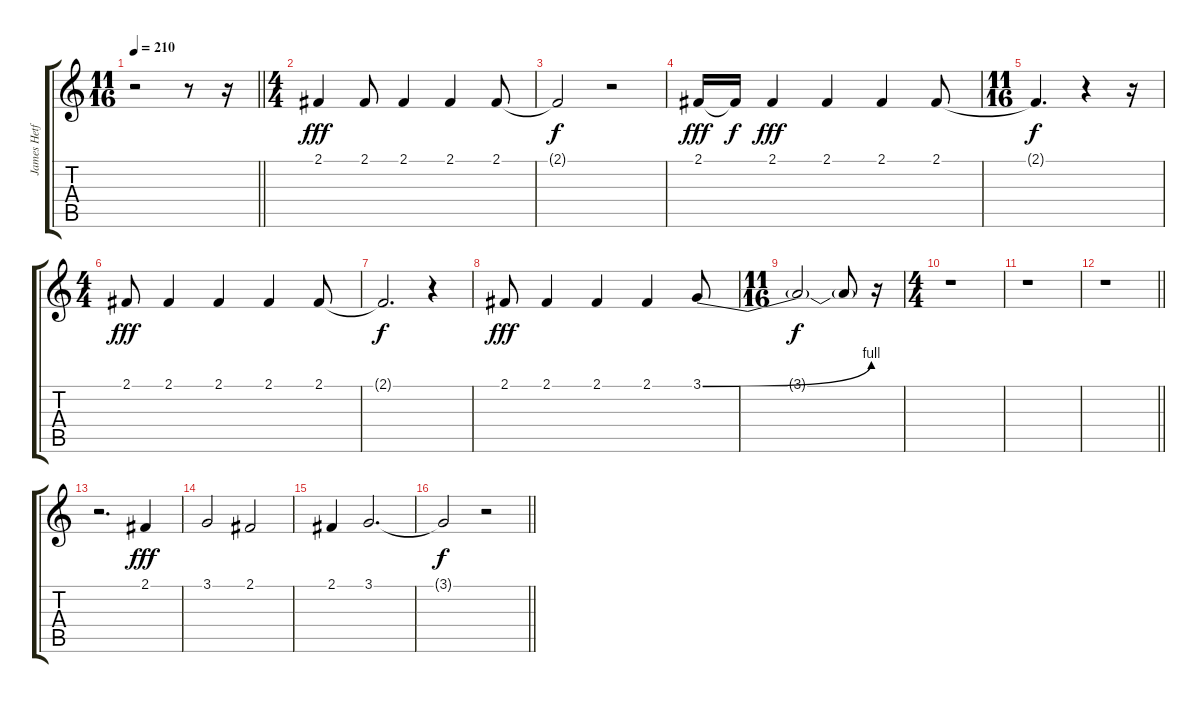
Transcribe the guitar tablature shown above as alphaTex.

\track ("James Hetfield Voice" "James Hetf") {instrument lead6voice}
\staff {score tabs}
\tuning (E4 B3 G3 D3 A2 E2) {hide}
\ts (11 16)
\tempo 210
\clef g2
\barLineRight lightlight
\ks c
r.2{dy fff} r.8 r.16 |
\ts (4 4)
2.1.4 2.1.8 2.1.4 2.1.4 2.1.8 |
2.1{t}.2{dy f} r.2 |
2.1.16{dy fff} 2.1{t}.16{dy f} 2.1.4{dy fff} 2.1.4 2.1.4 2.1.8 |
\ts (11 16)
2.1{t}.4{d dy f} r.4 r.16 |
\ts (4 4)
2.1.8{dy fff} 2.1.4 2.1.4 2.1.4 2.1.8 |
2.1{t}.2{d dy f} r.4 |
2.1.8{dy fff} 2.1.4 2.1.4 2.1.4 3.1{be (bend 0 0 60 4)}.8 |
\ts (11 16)
3.1{t}.2{dy f} 3.1{t}.8 r.16 |
\ts (4 4)
r.1 |
r.1 |
\barLineRight lightlight
r.1 |
r.2{d} 2.1.4{dy fff} |
3.1.2 2.1.2 |
2.1.4 3.1.2{d} |
\barLineRight lightlight
3.1{t}.2{dy f} r.2
